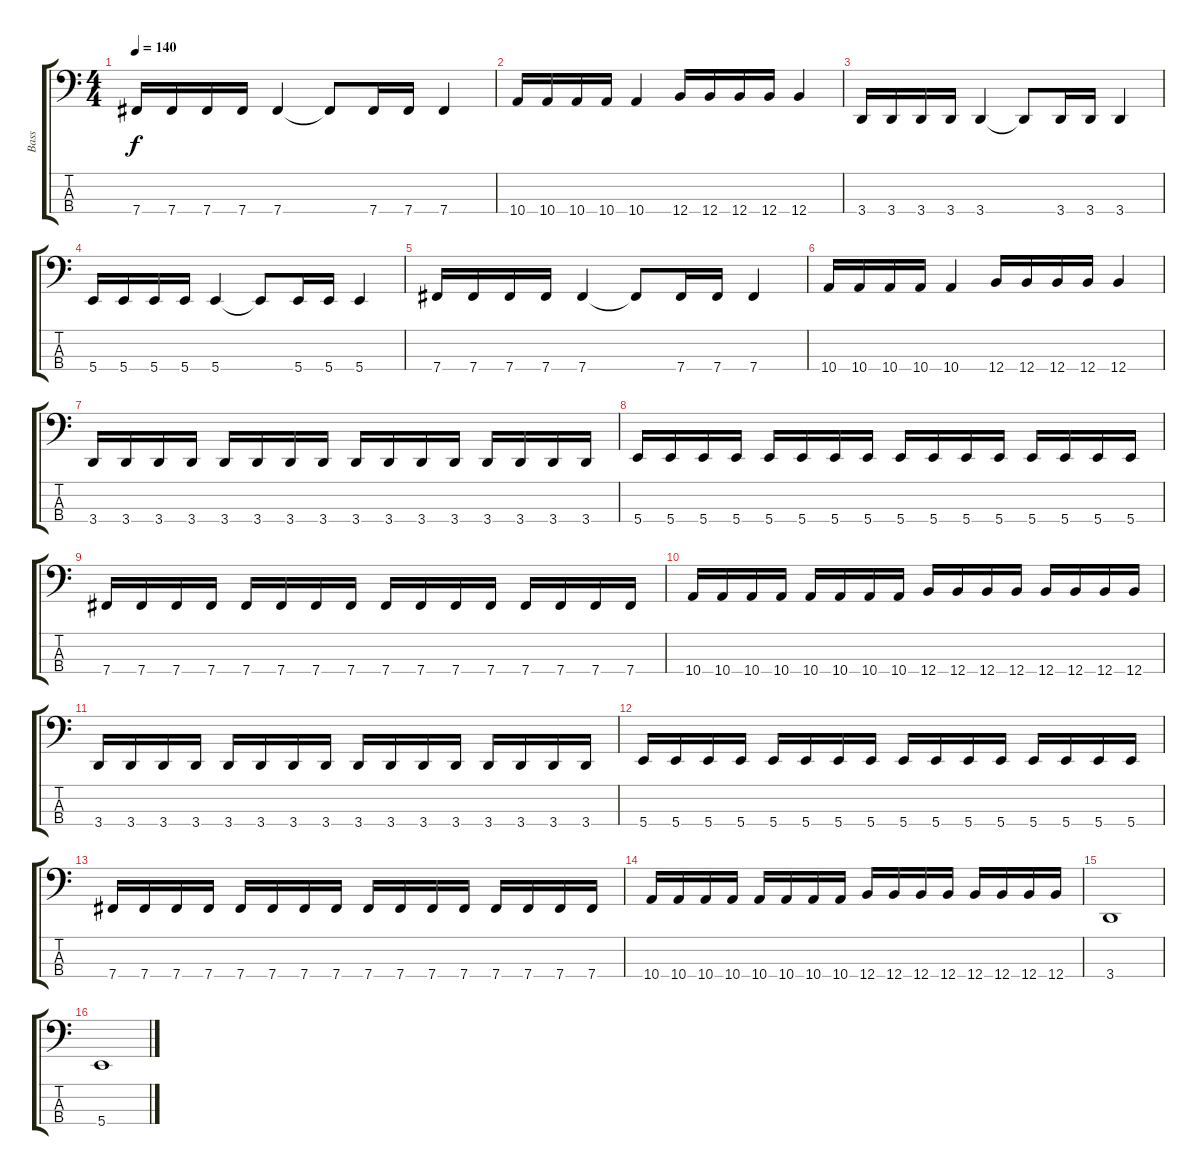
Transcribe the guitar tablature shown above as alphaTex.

\track ("Bass" "Bass") {instrument electricbassfinger}
\staff {score tabs}
\tuning (E2 B1 Gb1 B0) {hide}
\ts (4 4)
\tempo 140
\clef f4
\ks c
7.4.16{dy f} 7.4.16 7.4.16 7.4.16 7.4.4 7.4{t}.8 7.4.16 7.4.16 7.4.4 |
10.4.16 10.4.16 10.4.16 10.4.16 10.4.4 12.4.16 12.4.16 12.4.16 12.4.16 12.4.4 |
3.4.16 3.4.16 3.4.16 3.4.16 3.4.4 3.4{t}.8 3.4.16 3.4.16 3.4.4 |
5.4.16 5.4.16 5.4.16 5.4.16 5.4.4 5.4{t}.8 5.4.16 5.4.16 5.4.4 |
7.4.16 7.4.16 7.4.16 7.4.16 7.4.4 7.4{t}.8 7.4.16 7.4.16 7.4.4 |
10.4.16 10.4.16 10.4.16 10.4.16 10.4.4 12.4.16 12.4.16 12.4.16 12.4.16 12.4.4 |
3.4.16 3.4.16 3.4.16 3.4.16 3.4.16 3.4.16 3.4.16 3.4.16 3.4.16 3.4.16 3.4.16 3.4.16 3.4.16 3.4.16 3.4.16 3.4.16 |
5.4.16 5.4.16 5.4.16 5.4.16 5.4.16 5.4.16 5.4.16 5.4.16 5.4.16 5.4.16 5.4.16 5.4.16 5.4.16 5.4.16 5.4.16 5.4.16 |
7.4.16 7.4.16 7.4.16 7.4.16 7.4.16 7.4.16 7.4.16 7.4.16 7.4.16 7.4.16 7.4.16 7.4.16 7.4.16 7.4.16 7.4.16 7.4.16 |
10.4.16 10.4.16 10.4.16 10.4.16 10.4.16 10.4.16 10.4.16 10.4.16 12.4.16 12.4.16 12.4.16 12.4.16 12.4.16 12.4.16 12.4.16 12.4.16 |
3.4.16 3.4.16 3.4.16 3.4.16 3.4.16 3.4.16 3.4.16 3.4.16 3.4.16 3.4.16 3.4.16 3.4.16 3.4.16 3.4.16 3.4.16 3.4.16 |
5.4.16 5.4.16 5.4.16 5.4.16 5.4.16 5.4.16 5.4.16 5.4.16 5.4.16 5.4.16 5.4.16 5.4.16 5.4.16 5.4.16 5.4.16 5.4.16 |
7.4.16 7.4.16 7.4.16 7.4.16 7.4.16 7.4.16 7.4.16 7.4.16 7.4.16 7.4.16 7.4.16 7.4.16 7.4.16 7.4.16 7.4.16 7.4.16 |
10.4.16 10.4.16 10.4.16 10.4.16 10.4.16 10.4.16 10.4.16 10.4.16 12.4.16 12.4.16 12.4.16 12.4.16 12.4.16 12.4.16 12.4.16 12.4.16 |
3.4.1 |
5.4.1
